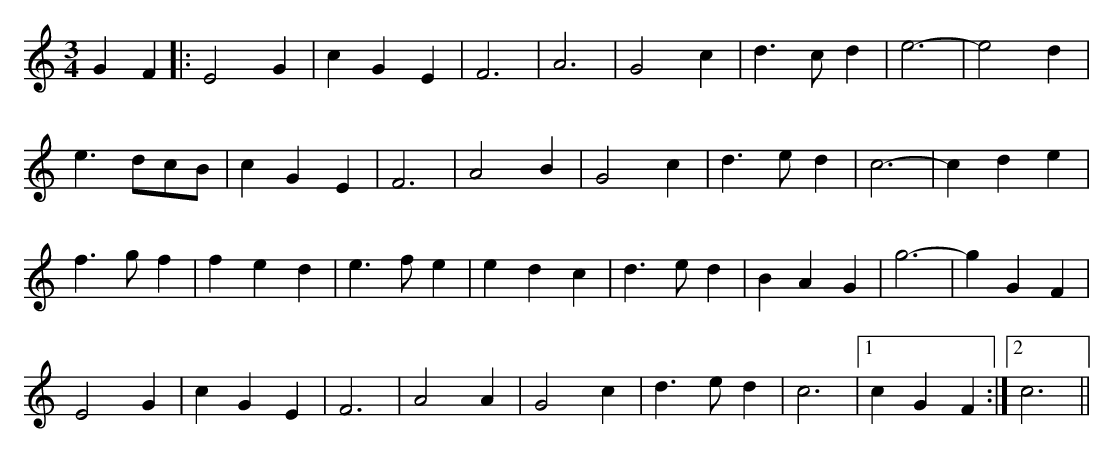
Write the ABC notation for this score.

X:1
M:3/4
K:C
G2F2|:E4 G2|c2 G2 E2|F6|A6|G4 c2|d3 cd2|e6-|e4d2|
e3 dcB|c2 G2 E2|F6|A4 B2|G4 c2|d3 ed2|c6-|c2 d2e2|
f3 gf2|f2 e2 d2|e3 fe2|e2 d2 c2|d3 ed2|B2 A2 G2|g6-|g2 G2F2|
E4 G2|c2 G2 E2|F6|A4 A2|G4 c2|d3 ed2|c6|1 c2 G2F2:|2 c6||
